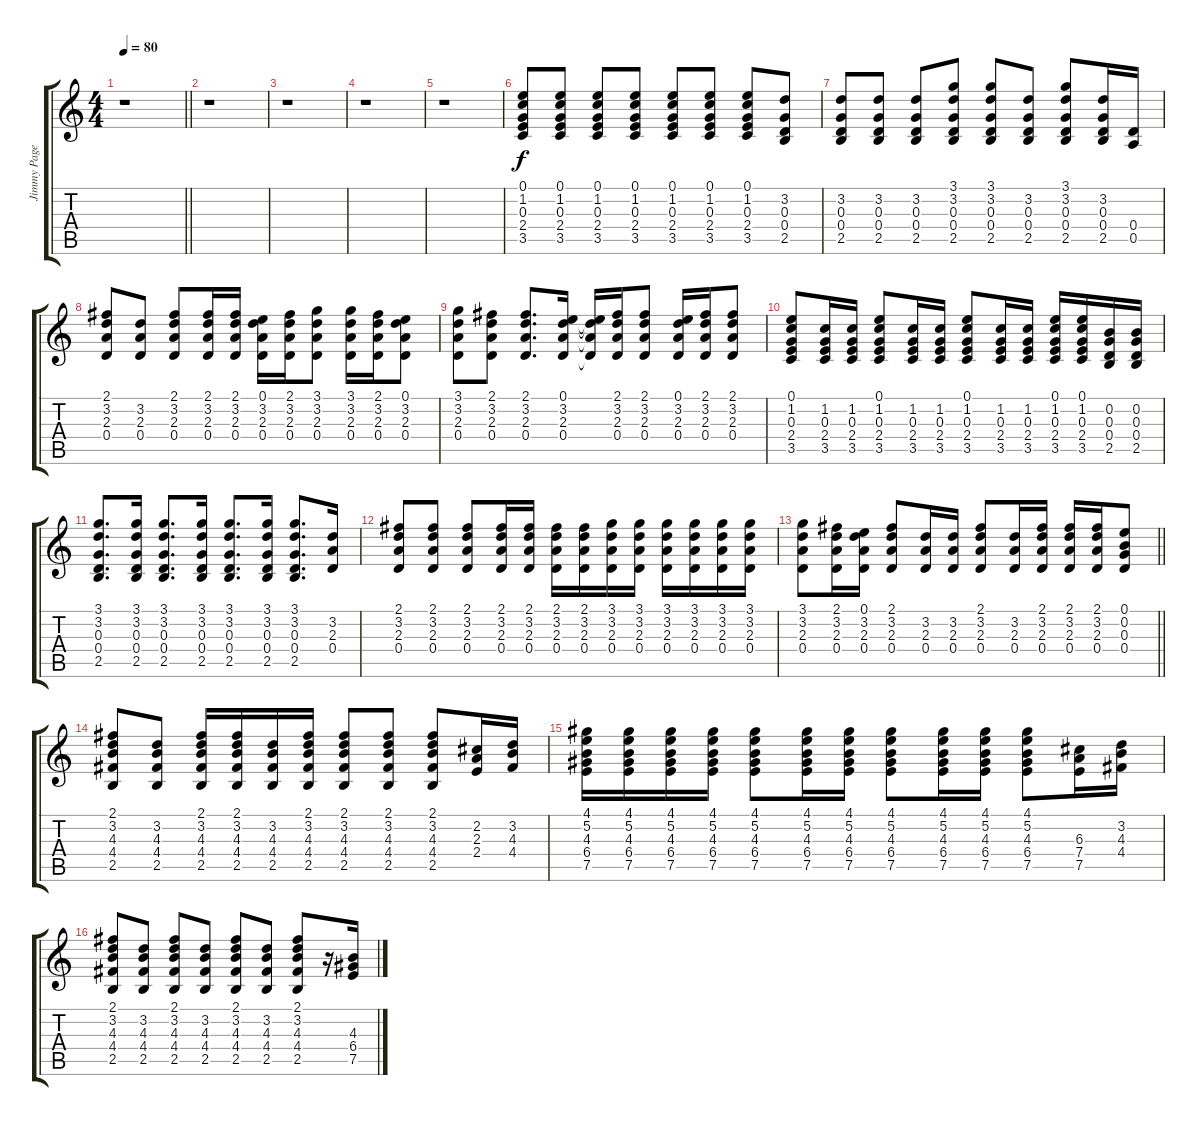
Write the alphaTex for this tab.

\track ("Jimmy Page (Guitarra)" "Jimmy Page") {instrument acousticguitarsteel}
\staff {score tabs}
\tuning (E4 B3 G3 D3 A2 E2) {hide}
\ts (4 4)
\tempo 80
\clef g2
\barLineRight lightlight
\ks c
r.1{dy f} |
r.1 |
r.1 |
r.1 |
r.1 |
(0.1 1.2 0.3 2.4 3.5).8 (0.1 1.2 0.3 2.4 3.5).8 (0.1 1.2 0.3 2.4 3.5).8 (0.1 1.2 0.3 2.4 3.5).8 (0.1 1.2 0.3 2.4 3.5).8 (0.1 1.2 0.3 2.4 3.5).8 (0.1 1.2 0.3 2.4 3.5).8 (3.2 0.3 0.4 2.5).8 |
(3.2 0.3 0.4 2.5).8 (3.2 0.3 0.4 2.5).8 (3.2 0.3 0.4 2.5).8 (3.1 3.2 0.3 0.4 2.5).8 (3.1 3.2 0.3 0.4 2.5).8 (3.2 0.3 0.4 2.5).8 (3.1 3.2 0.3 0.4 2.5).8 (3.2 0.3 0.4 2.5).16 (0.4 0.5).16 |
(2.1 3.2 2.3 0.4).8 (3.2 2.3 0.4).8 (2.1 3.2 2.3 0.4).8 (2.1 3.2 2.3 0.4).16 (2.1 3.2 2.3 0.4).16 (0.1 3.2 2.3 0.4).16 (2.1 3.2 2.3 0.4).16 (3.1 3.2 2.3 0.4).8 (3.1 3.2 2.3 0.4).16 (2.1 3.2 2.3 0.4).16 (0.1 3.2 2.3 0.4).8 |
(3.1 3.2 2.3 0.4).8 (2.1 3.2 2.3 0.4).8 (2.1 3.2 2.3 0.4).8{d} (0.1 3.2 2.3 0.4).16 (0.1{t} 3.2{t} 2.3{t} 0.4{t}).16 (2.1 3.2 2.3 0.4).16 (2.1 3.2 2.3 0.4).8 (0.1 3.2 2.3 0.4).16 (2.1 3.2 2.3 0.4).16 (2.1 3.2 2.3 0.4).8 |
(0.1 1.2 0.3 2.4 3.5).8 (1.2 0.3 2.4 3.5).16 (1.2 0.3 2.4 3.5).16 (0.1 1.2 0.3 2.4 3.5).8 (1.2 0.3 2.4 3.5).16 (1.2 0.3 2.4 3.5).16 (0.1 1.2 0.3 2.4 3.5).8 (1.2 0.3 2.4 3.5).16 (1.2 0.3 2.4 3.5).16 (0.1 1.2 0.3 2.4 3.5).16 (0.1 1.2 0.3 2.4 3.5).16 (0.2 0.3 0.4 2.5).16 (0.2 0.3 0.4 2.5).16 |
(3.1 3.2 0.3 0.4 2.5).8{d} (3.1 3.2 0.3 0.4 2.5).16 (3.1 3.2 0.3 0.4 2.5).8{d} (3.1 3.2 0.3 0.4 2.5).16 (3.1 3.2 0.3 0.4 2.5).8{d} (3.1 3.2 0.3 0.4 2.5).16 (3.1 3.2 0.3 0.4 2.5).8{d} (3.2 2.3 0.4).16 |
(2.1 3.2 2.3 0.4).8 (2.1 3.2 2.3 0.4).8 (2.1 3.2 2.3 0.4).8 (2.1 3.2 2.3 0.4).16 (2.1 3.2 2.3 0.4).16 (2.1 3.2 2.3 0.4).16 (2.1 3.2 2.3 0.4).16 (3.1 3.2 2.3 0.4).16 (3.1 3.2 2.3 0.4).16 (3.1 3.2 2.3 0.4).16 (3.1 3.2 2.3 0.4).16 (3.1 3.2 2.3 0.4).16 (3.1 3.2 2.3 0.4).16 |
\barLineRight lightlight
(3.1 3.2 2.3 0.4).8 (2.1 3.2 2.3 0.4).16 (0.1 3.2 2.3 0.4).16 (2.1 3.2 2.3 0.4).8 (3.2 2.3 0.4).16 (3.2 2.3 0.4).16 (2.1 3.2 2.3 0.4).8 (3.2 2.3 0.4).16 (2.1 3.2 2.3 0.4).16 (2.1 3.2 2.3 0.4).16 (2.1 3.2 2.3 0.4).16 (0.1 0.2 0.3 0.4).8 |
(2.1 3.2 4.3 4.4 2.5).8 (3.2 4.3 4.4 2.5).8 (2.1 3.2 4.3 4.4 2.5).16 (2.1 3.2 4.3 4.4 2.5).16 (3.2 4.3 4.4 2.5).16 (2.1 3.2 4.3 4.4 2.5).16 (2.1 3.2 4.3 4.4 2.5).8 (2.1 3.2 4.3 4.4 2.5).8 (2.1 3.2 4.3 4.4 2.5).8 (2.2 2.3 2.4).16 (3.2 4.3 4.4).16 |
(4.1 5.2 4.3 6.4 7.5).16 (4.1 5.2 4.3 6.4 7.5).16 (4.1 5.2 4.3 6.4 7.5).16 (4.1 5.2 4.3 6.4 7.5).16 (4.1 5.2 4.3 6.4 7.5).8 (4.1 5.2 4.3 6.4 7.5).16 (4.1 5.2 4.3 6.4 7.5).16 (4.1 5.2 4.3 6.4 7.5).8 (4.1 5.2 4.3 6.4 7.5).16 (4.1 5.2 4.3 6.4 7.5).16 (4.1 5.2 4.3 6.4 7.5).8 (6.3 7.4 7.5).16 (3.2 4.3 4.4).16 |
(2.1 3.2 4.3 4.4 2.5).8 (3.2 4.3 4.4 2.5).8 (2.1 3.2 4.3 4.4 2.5).8 (3.2 4.3 4.4 2.5).8 (2.1 3.2 4.3 4.4 2.5).8 (3.2 4.3 4.4 2.5).8 (2.1 3.2 4.3 4.4 2.5).8 r.16 (4.3 6.4 7.5).16
